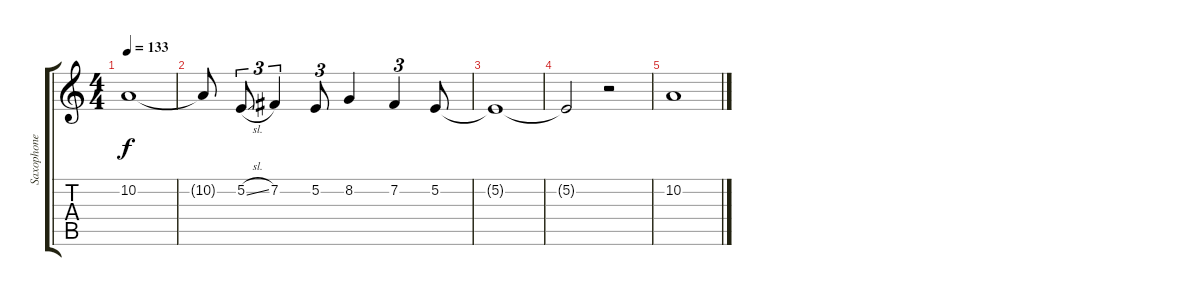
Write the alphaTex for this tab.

\track ("Saxophone" "Saxophone") {instrument tenorsax}
\staff {score tabs}
\tuning (E4 B3 G3 D3 A2 E2) {hide}
\ts (4 4)
\tempo 133
\clef g2
\ks c
10.2.1{dy f} |
10.2{t}.8 5.2{sl}.8{tu (3 2)} 7.2.4{tu (3 2)} 5.2.8{tu (3 2)} 8.2.4 7.2.4{tu (3 2)} 5.2.8 |
5.2{t}.1 |
5.2{t}.2 r.2 |
10.2.1
